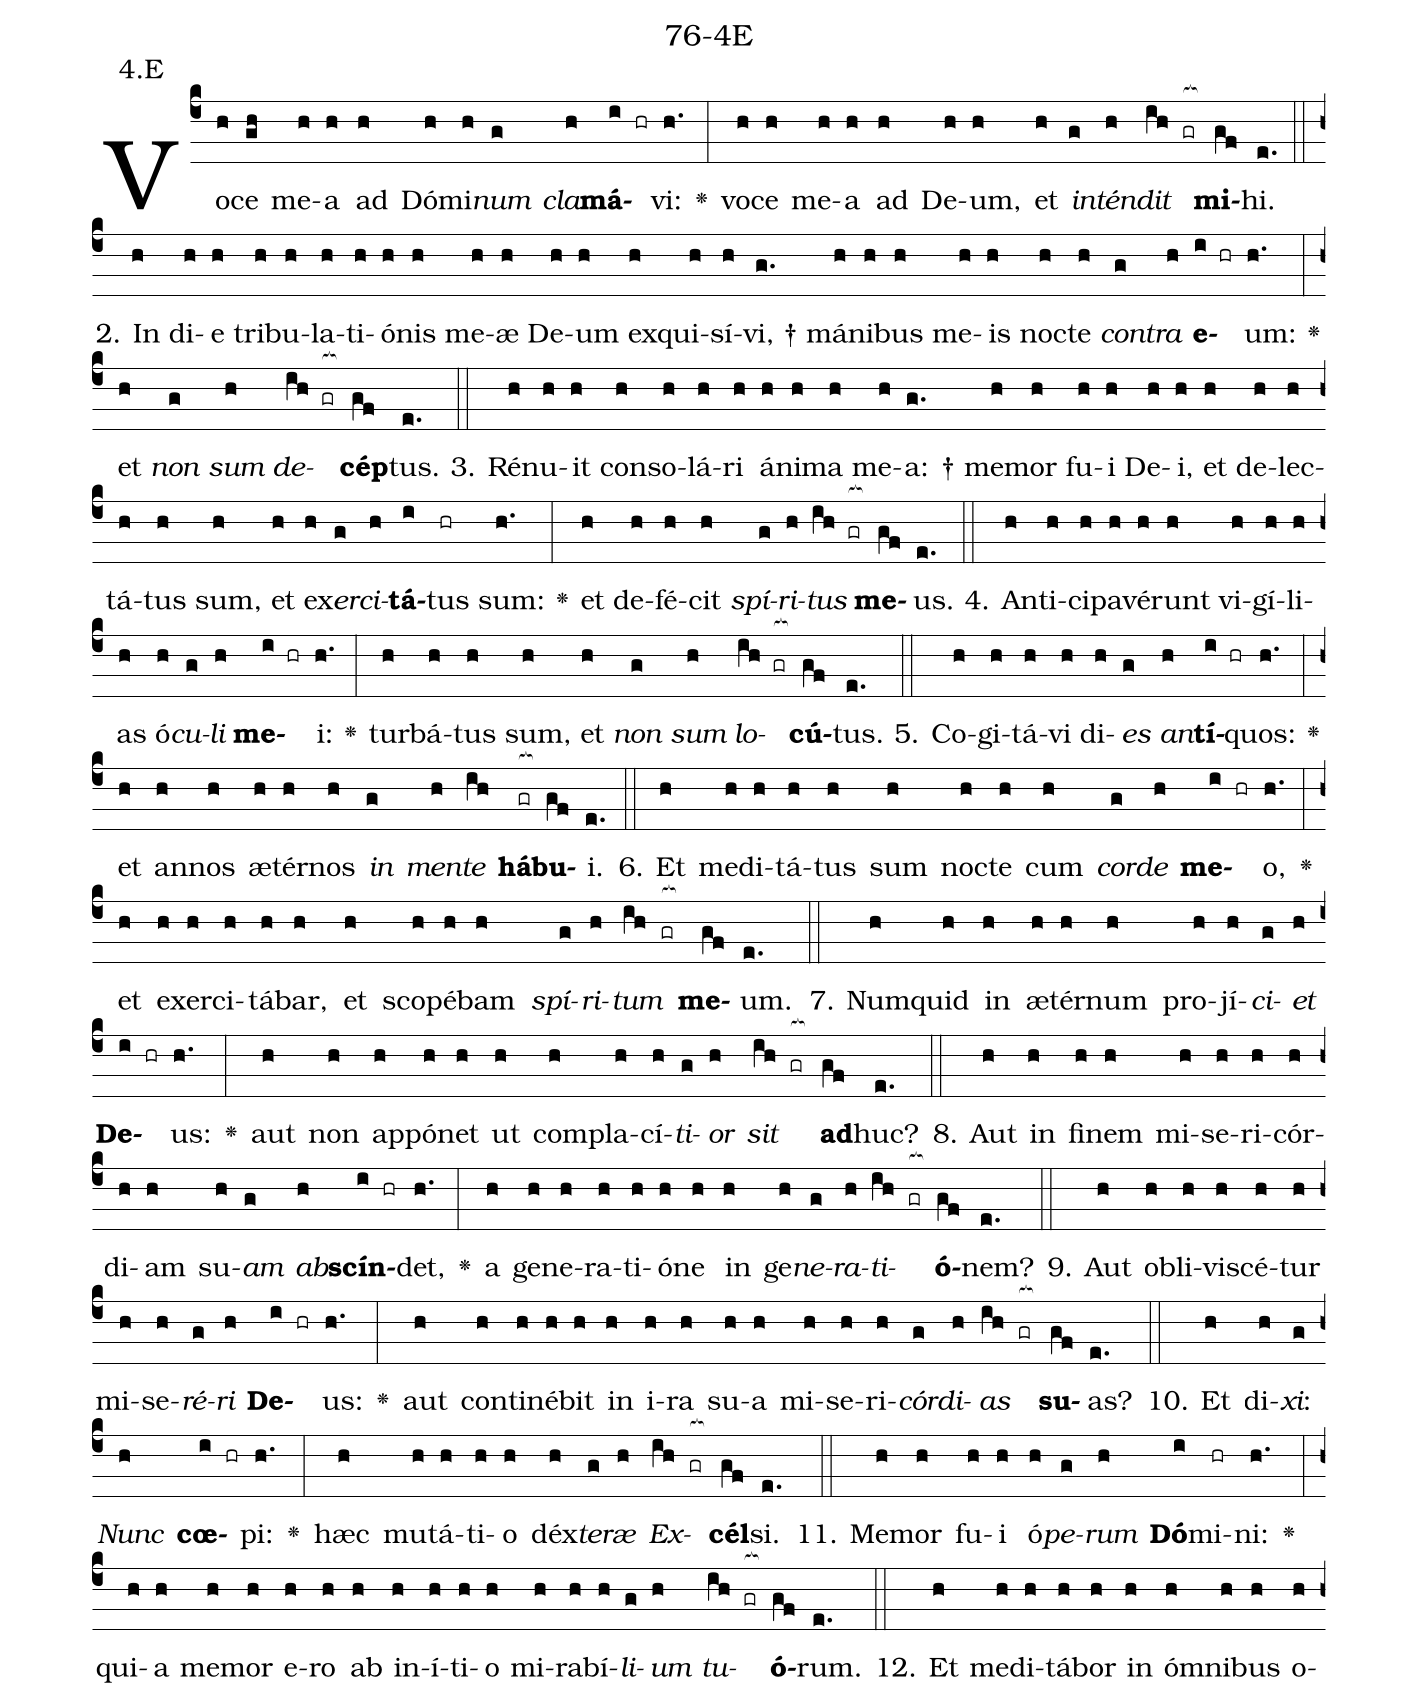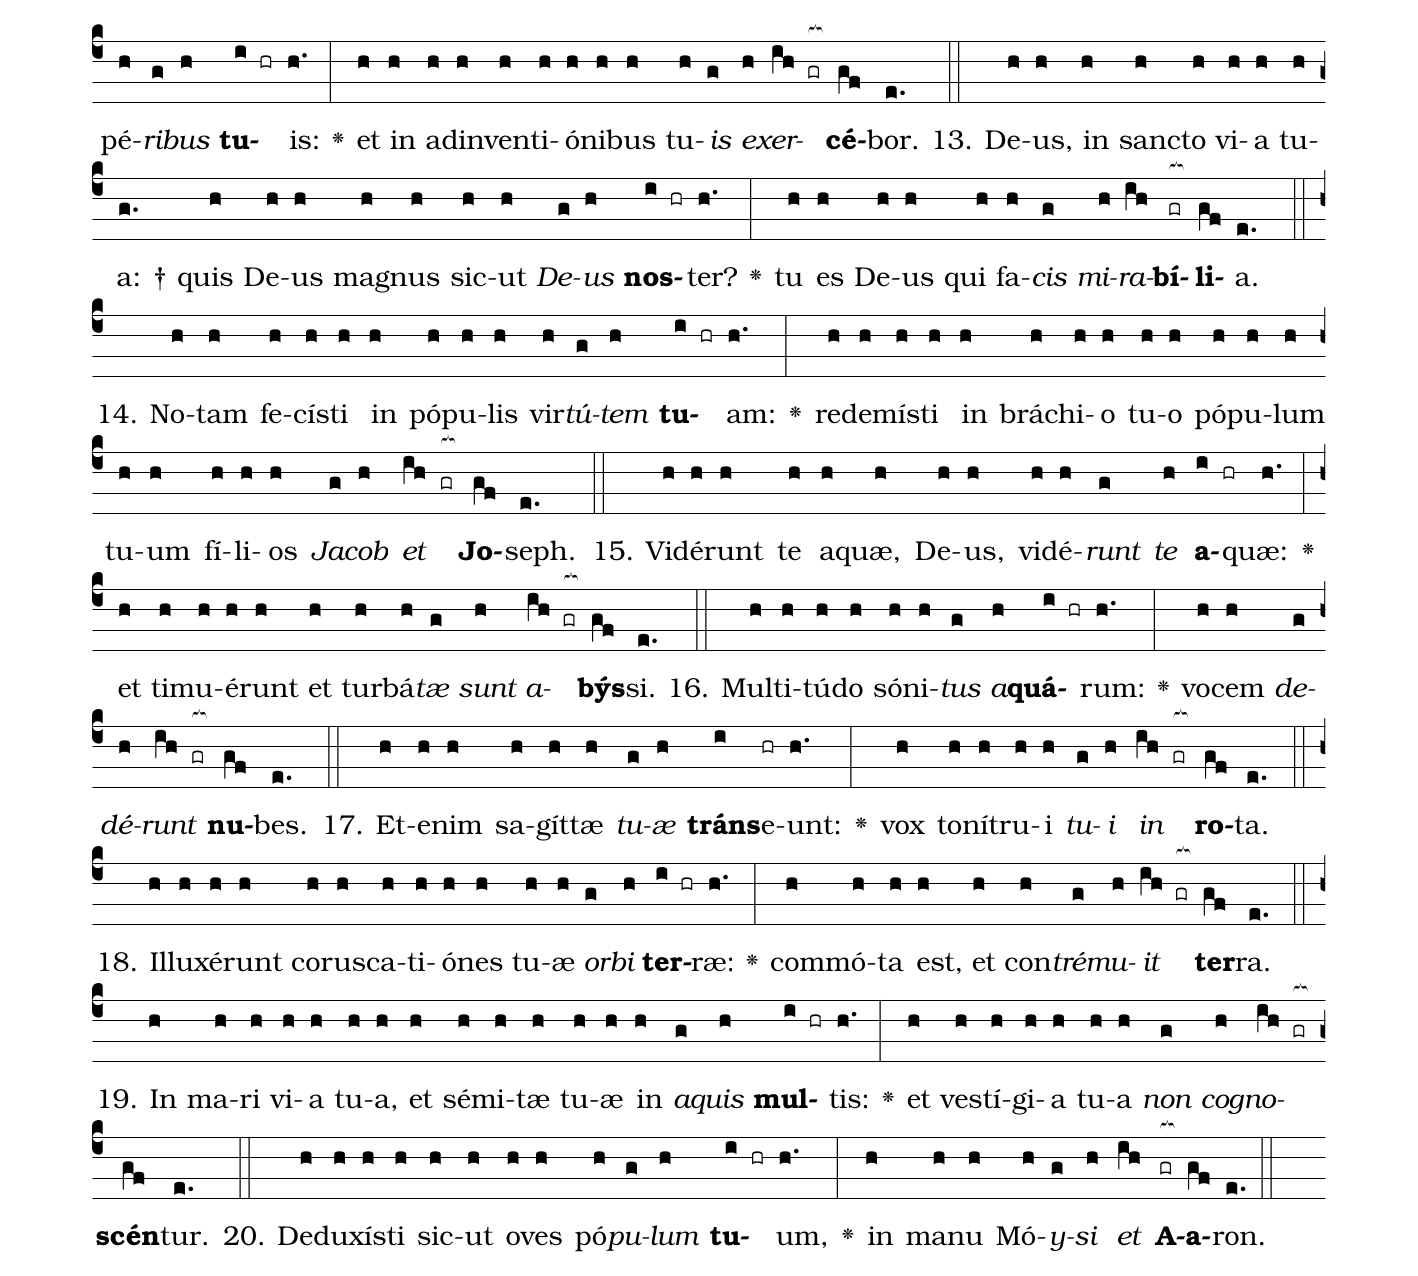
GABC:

name: 76-4E;
annotation: 4.E;
%%
(c4)Vo(h)ce(gh) me(h)a(h) ad(h) Dó(h)mi(h)<i>num</i>(g) <i>cla</i>(h)<b>má</b>(i hr)vi:(h.) <v>\greheightstar</v>(:) vo(h)ce(h) me(h)a(h) ad(h) De(h)um,(h) et(h) <i>in</i>(g)<i>tén</i>(h)<i>dit</i>(ih gr[ocb:1{]) <b>mi</b>(gf[ocb:0}])hi.(e.) (::)
2. In(h) di(h)e(h) tri(h)bu(h)la(h)ti(h)ó(h)nis(h) me(h)æ(h) De(h)um(h) ex(h)qui(h)sí(h)vi, †(g.) má(h)ni(h)bus(h) me(h)is(h) noc(h)te(h) <i>con</i>(g)<i>tra</i>(h) <b>e</b>(i hr)um:(h.) <v>\greheightstar</v>(:) et(h) <i>non</i>(g) <i>sum</i>(h) <i>de</i>(ih gr[ocb:1{])<b>cép</b>(gf[ocb:0}])tus.(e.) (::)
3. Ré(h)nu(h)it(h) con(h)so(h)lá(h)ri(h) á(h)ni(h)ma(h) me(h)a: †(g.) me(h)mor(h) fu(h)i(h) De(h)i,(h) et(h) de(h)lec(h)tá(h)tus(h) sum,(h) et(h) ex(h)<i>er</i>(g)<i>ci</i>(h)<b>tá</b>(i)tus(hr) sum:(h.) <v>\greheightstar</v>(:) et(h) de(h)fé(h)cit(h) <i>spí</i>(g)<i>ri</i>(h)<i>tus</i>(ih gr[ocb:1{]) <b>me</b>(gf[ocb:0}])us.(e.) (::)
4. An(h)ti(h)ci(h)pa(h)vé(h)runt(h) vi(h)gí(h)li(h)as(h) ó(h)<i>cu</i>(g)<i>li</i>(h) <b>me</b>(i hr)i:(h.) <v>\greheightstar</v>(:) tur(h)bá(h)tus(h) sum,(h) et(h) <i>non</i>(g) <i>sum</i>(h) <i>lo</i>(ih gr[ocb:1{])<b>cú</b>(gf[ocb:0}])tus.(e.) (::)
5. Co(h)gi(h)tá(h)vi(h) di(h)<i>es</i>(g) <i>an</i>(h)<b>tí</b>(i hr)quos:(h.) <v>\greheightstar</v>(:) et(h) an(h)nos(h) æ(h)tér(h)nos(h) <i>in</i>(g) <i>men</i>(h)<i>te</i>(ih) <b>há</b>(gr[ocb:1{])<b>bu</b>(gf[ocb:0}])i.(e.) (::)
6. Et(h) me(h)di(h)tá(h)tus(h) sum(h) noc(h)te(h) cum(h) <i>cor</i>(g)<i>de</i>(h) <b>me</b>(i hr)o,(h.) <v>\greheightstar</v>(:) et(h) ex(h)er(h)ci(h)tá(h)bar,(h) et(h) sco(h)pé(h)bam(h) <i>spí</i>(g)<i>ri</i>(h)<i>tum</i>(ih gr[ocb:1{]) <b>me</b>(gf[ocb:0}])um.(e.) (::)
7. Num(h)quid(h) in(h) æ(h)tér(h)num(h) pro(h)jí(h)<i>ci</i>(g)<i>et</i>(h) <b>De</b>(i hr)us:(h.) <v>\greheightstar</v>(:) aut(h) non(h) ap(h)pó(h)net(h) ut(h) com(h)pla(h)cí(h)<i>ti</i>(g)<i>or</i>(h) <i>sit</i>(ih gr[ocb:1{]) <b>ad</b>(gf[ocb:0}])huc?(e.) (::)
8. Aut(h) in(h) fi(h)nem(h) mi(h)se(h)ri(h)cór(h)di(h)am(h) su(h)<i>am</i>(g) <i>ab</i>(h)<b>scín</b>(i hr)det,(h.) <v>\greheightstar</v>(:) a(h) ge(h)ne(h)ra(h)ti(h)ó(h)ne(h) in(h) ge(h)<i>ne</i>(g)<i>ra</i>(h)<i>ti</i>(ih gr[ocb:1{])<b>ó</b>(gf[ocb:0}])nem?(e.) (::)
9. Aut(h) ob(h)li(h)vi(h)scé(h)tur(h) mi(h)se(h)<i>ré</i>(g)<i>ri</i>(h) <b>De</b>(i hr)us:(h.) <v>\greheightstar</v>(:) aut(h) con(h)ti(h)né(h)bit(h) in(h) i(h)ra(h) su(h)a(h) mi(h)se(h)ri(h)<i>cór</i>(g)<i>di</i>(h)<i>as</i>(ih gr[ocb:1{]) <b>su</b>(gf[ocb:0}])as?(e.) (::)
10. Et(h) di(h)<i>xi</i>:(g) <i>Nunc</i>(h) <b>cœ</b>(i hr)pi:(h.) <v>\greheightstar</v>(:) hæc(h) mu(h)tá(h)ti(h)o(h) déx(h)<i>te</i>(g)<i>ræ</i>(h) <i>Ex</i>(ih gr[ocb:1{])<b>cél</b>(gf[ocb:0}])si.(e.) (::)
11. Me(h)mor(h) fu(h)i(h) ó(h)<i>pe</i>(g)<i>rum</i>(h) <b>Dó</b>(i)mi(hr)ni:(h.) <v>\greheightstar</v>(:) qui(h)a(h) me(h)mor(h) e(h)ro(h) ab(h) in(h)í(h)ti(h)o(h) mi(h)ra(h)bí(h)<i>li</i>(g)<i>um</i>(h) <i>tu</i>(ih gr[ocb:1{])<b>ó</b>(gf[ocb:0}])rum.(e.) (::)
12. Et(h) me(h)di(h)tá(h)bor(h) in(h) óm(h)ni(h)bus(h) o(h)pé(h)<i>ri</i>(g)<i>bus</i>(h) <b>tu</b>(i hr)is:(h.) <v>\greheightstar</v>(:) et(h) in(h) ad(h)in(h)ven(h)ti(h)ó(h)ni(h)bus(h) tu(h)<i>is</i>(g) <i>ex</i>(h)<i>er</i>(ih gr[ocb:1{])<b>cé</b>(gf[ocb:0}])bor.(e.) (::)
13. De(h)us,(h) in(h) sanc(h)to(h) vi(h)a(h) tu(h)a: †(g.) quis(h) De(h)us(h) ma(h)gnus(h) sic(h)ut(h) <i>De</i>(g)<i>us</i>(h) <b>nos</b>(i hr)ter?(h.) <v>\greheightstar</v>(:) tu(h) es(h) De(h)us(h) qui(h) fa(h)<i>cis</i>(g) <i>mi</i>(h)<i>ra</i>(ih)<b>bí</b>(gr[ocb:1{])<b>li</b>(gf[ocb:0}])a.(e.) (::)
14. No(h)tam(h) fe(h)cís(h)ti(h) in(h) pó(h)pu(h)lis(h) vir(h)<i>tú</i>(g)<i>tem</i>(h) <b>tu</b>(i hr)am:(h.) <v>\greheightstar</v>(:) red(h)e(h)mís(h)ti(h) in(h) brá(h)chi(h)o(h) tu(h)o(h) pó(h)pu(h)lum(h) tu(h)um(h) fí(h)li(h)os(h) <i>Ja</i>(g)<i>cob</i>(h) <i>et</i>(ih gr[ocb:1{]) <b>Jo</b>(gf[ocb:0}])seph.(e.) (::)
15. Vi(h)dé(h)runt(h) te(h) a(h)quæ,(h) De(h)us,(h) vi(h)dé(h)<i>runt</i>(g) <i>te</i>(h) <b>a</b>(i hr)quæ:(h.) <v>\greheightstar</v>(:) et(h) ti(h)mu(h)é(h)runt(h) et(h) tur(h)bá(h)<i>tæ</i>(g) <i>sunt</i>(h) <i>a</i>(ih gr[ocb:1{])<b>býs</b>(gf[ocb:0}])si.(e.) (::)
16. Mul(h)ti(h)tú(h)do(h) só(h)ni(h)<i>tus</i>(g) <i>a</i>(h)<b>quá</b>(i hr)rum:(h.) <v>\greheightstar</v>(:) vo(h)cem(h) <i>de</i>(g)<i>dé</i>(h)<i>runt</i>(ih gr[ocb:1{]) <b>nu</b>(gf[ocb:0}])bes.(e.) (::)
17. Et(h)e(h)nim(h) sa(h)gít(h)tæ(h) <i>tu</i>(g)<i>æ</i>(h) <b>tráns</b>(i)e(hr)unt:(h.) <v>\greheightstar</v>(:) vox(h) to(h)ní(h)tru(h)i(h) <i>tu</i>(g)<i>i</i>(h) <i>in</i>(ih gr[ocb:1{]) <b>ro</b>(gf[ocb:0}])ta.(e.) (::)
18. Il(h)lu(h)xé(h)runt(h) co(h)rus(h)ca(h)ti(h)ó(h)nes(h) tu(h)æ(h) <i>or</i>(g)<i>bi</i>(h) <b>ter</b>(i hr)ræ:(h.) <v>\greheightstar</v>(:) com(h)mó(h)ta(h) est,(h) et(h) con(h)<i>tré</i>(g)<i>mu</i>(h)<i>it</i>(ih gr[ocb:1{]) <b>ter</b>(gf[ocb:0}])ra.(e.) (::)
19. In(h) ma(h)ri(h) vi(h)a(h) tu(h)a,(h) et(h) sé(h)mi(h)tæ(h) tu(h)æ(h) in(h) <i>a</i>(g)<i>quis</i>(h) <b>mul</b>(i hr)tis:(h.) <v>\greheightstar</v>(:) et(h) ves(h)tí(h)gi(h)a(h) tu(h)a(h) <i>non</i>(g) <i>co</i>(h)<i>gno</i>(ih gr[ocb:1{])<b>scén</b>(gf[ocb:0}])tur.(e.) (::)
20. De(h)du(h)xís(h)ti(h) sic(h)ut(h) o(h)ves(h) pó(h)<i>pu</i>(g)<i>lum</i>(h) <b>tu</b>(i hr)um,(h.) <v>\greheightstar</v>(:) in(h) ma(h)nu(h) Mó(h)<i>y</i>(g)<i>si</i>(h) <i>et</i>(ih) <b>A</b>(gr[ocb:1{])<b>a</b>(gf[ocb:0}])ron.(e.) (::)
